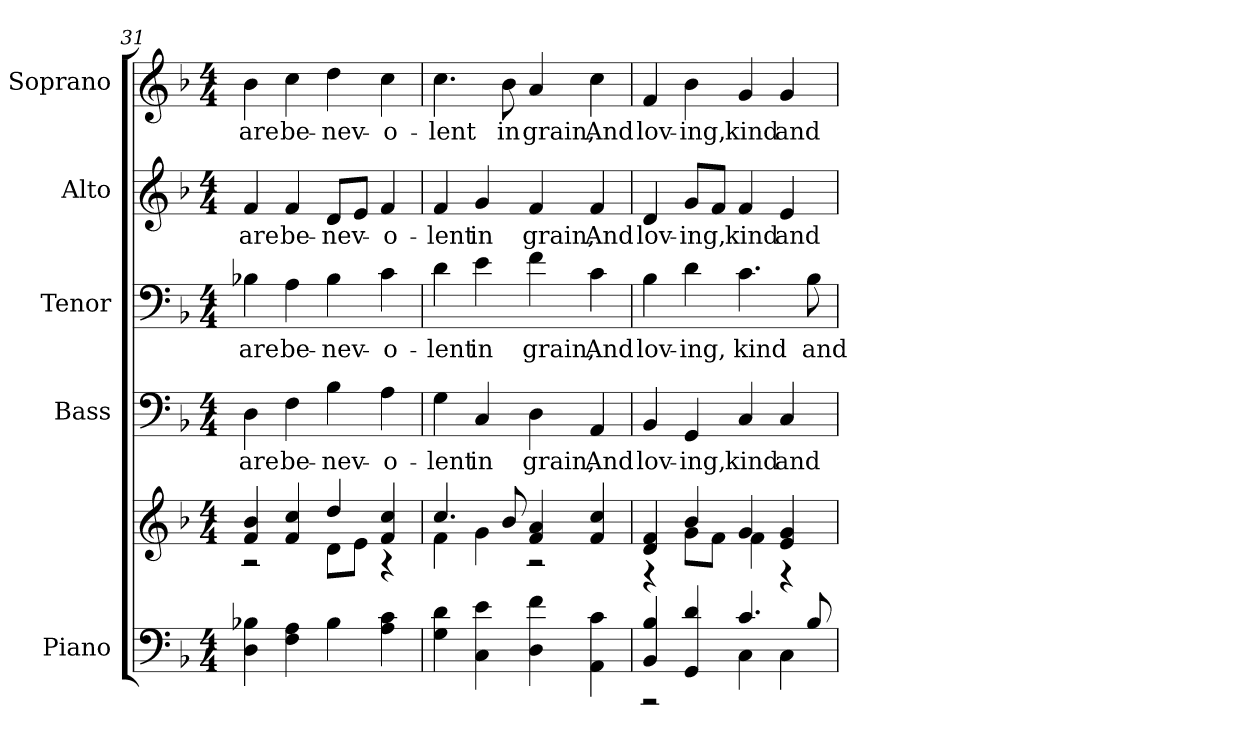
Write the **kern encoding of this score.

**kern	**kern	**kern	**text	**kern	**text	**kern	**text	**kern	**text
*part5	*part5	*part4	*part4	*part3	*part3	*part2	*part2	*part1	*part1
*staff6	*staff5	*staff4	*staff4	*staff3	*staff3	*staff2	*staff2	*staff1	*staff1
*I"Piano	*	*I"Bass	*	*I"Tenor	*	*I"Alto	*	*I"Soprano	*
*I'Pno.	*	*I'B.	*	*I'T.	*	*I'A.	*	*I'S.	*
!!LO:PB:g=z
*clefF4	*clefG2	*clefF4	*	*clefF4	*	*clefG2	*	*clefG2	*
*k[b-]	*k[b-]	*k[b-]	*	*k[b-]	*	*k[b-]	*	*k[b-]	*
*F:	*F:	*F:	*	*F:	*	*F:	*	*F:	*
*M4/4	*M4/4	*M4/4	*	*M4/4	*	*M4/4	*	*M4/4	*
=31	=31	=31	=31	=31	=31	=31	=31	=31	=31
*	*^	*	*	*	*	*	*	*	*
!	!	!	!	!LO:LY:b:color=#000000	!	!	!	!	!	!
!	!	!	!	!	!	!LO:LY:b:color=#000000	!	!	!	!
!	!	!	!	!	!	!	!	!LO:LY:b:color=#000000	!	!
!	!	!	!	!	!	!	!	!	!	!LO:LY:b:color=#000000
4Di\ 4B-Xi	4fi/ 4b-i	2r	4Di\	are	4B-Xi\	are	4fi/	are	4b-i\	are
!	!	!	!	!LO:LY:b:color=#000000	!	!	!	!	!	!
!	!	!	!	!	!	!LO:LY:b:color=#000000	!	!	!	!
!	!	!	!	!	!	!	!	!LO:LY:b:color=#000000	!	!
!	!	!	!	!	!	!	!	!	!	!LO:LY:b:color=#000000
4Fi\ 4Ai	4fi/ 4cci	.	4Fi\	be-	4Ai\	be-	4fi/	be-	4cci\	be-
!	!	!	!	!LO:LY:b:color=#000000	!	!	!	!	!	!
!	!	!	!	!	!	!LO:LY:b:color=#000000	!	!	!	!
!	!	!	!	!	!	!	!	!LO:LY:b:color=#000000	!	!
!	!	!	!	!	!	!	!	!	!	!LO:LY:b:color=#000000
4B-i\	4ddi/	8di\L	4B-i\	-nev-	4B-i\	-nev-	8di/L	-nev-	4ddi\	-nev-
.	.	8ei\J	.	.	.	.	8ei/J	.	.	.
!	!	!	!	!LO:LY:b:color=#000000	!	!	!	!	!	!
!	!	!	!	!	!	!LO:LY:b:color=#000000	!	!	!	!
!	!	!	!	!	!	!	!	!LO:LY:b:color=#000000	!	!
!	!	!	!	!	!	!	!	!	!	!LO:LY:b:color=#000000
4Ai\ 4ci	4fi/ 4cci	4r	4Ai\	-o-	4ci\	-o-	4fi/	-o-	4cci\	-o-
=32	=32	=32	=32	=32	=32	=32	=32	=32	=32	=32
!	!	!	!	!LO:LY:b:color=#000000	!	!	!	!	!	!
!	!	!	!	!	!	!LO:LY:b:color=#000000	!	!	!	!
!	!	!	!	!	!	!	!	!LO:LY:b:color=#000000	!	!
!	!	!	!	!	!	!	!	!	!	!LO:LY:b:color=#000000
4Gi\ 4di	4.cci/	4fi\	4Gi\	-lent	4di\	-lent	4fi/	-lent	4.cci\	-lent
!	!	!	!	!LO:LY:b:color=#000000	!	!	!	!	!	!
!	!	!	!	!	!	!LO:LY:b:color=#000000	!	!	!	!
!	!	!	!	!	!	!	!	!LO:LY:b:color=#000000	!	!
4Ci\ 4ei	.	4gi\	4Ci/	in	4ei\	in	4gi/	in	.	.
!	!	!	!	!	!	!	!	!	!	!LO:LY:b:color=#000000
.	8b-i/	.	.	.	.	.	.	.	8b-i\	in
!	!	!	!	!LO:LY:b:color=#000000	!	!	!	!	!	!
!	!	!	!	!	!	!LO:LY:b:color=#000000	!	!	!	!
!	!	!	!	!	!	!	!	!LO:LY:b:color=#000000	!	!
!	!	!	!	!	!	!	!	!	!	!LO:LY:b:color=#000000
4Di\ 4fi	4fi/ 4ai	2r	4Di\	grain,	4fi\	grain,	4fi/	grain,	4ai/	grain,
!	!	!	!	!LO:LY:b:color=#000000	!	!	!	!	!	!
!	!	!	!	!	!	!LO:LY:b:color=#000000	!	!	!	!
!	!	!	!	!	!	!	!	!LO:LY:b:color=#000000	!	!
!	!	!	!	!	!	!	!	!	!	!LO:LY:b:color=#000000
4AAi\ 4ci	4fi/ 4cci	.	4AAi/	And	4ci\	And	4fi/	And	4cci\	And
!!LO:LB:g=z
=33	=33	=33	=33	=33	=33	=33	=33	=33	=33	=33
*^	*	*	*	*	*	*	*	*	*	*
!	!	!	!	!	!LO:LY:b:color=#000000	!	!	!	!	!	!
!	!	!	!	!	!	!	!LO:LY:b:color=#000000	!	!	!	!
!	!	!	!	!	!	!	!	!	!LO:LY:b:color=#000000	!	!
!	!	!	!	!	!	!	!	!	!	!	!LO:LY:b:color=#000000
4BB-i/ 4B-i	2r	4di/ 4fi	4r	4BB-i/	lov-	4B-i\	lov-	4di/	lov-	4fi/	lov-
!	!	!	!	!	!LO:LY:b:color=#000000	!	!	!	!	!	!
!	!	!	!	!	!	!	!LO:LY:b:color=#000000	!	!	!	!
!	!	!	!	!	!	!	!	!	!LO:LY:b:color=#000000	!	!
!	!	!	!	!	!	!	!	!	!	!	!LO:LY:b:color=#000000
4GGi/ 4di	.	4b-i/	8gi\L	4GGi/	-ing,	4di\	-ing,	8gi/L	-ing,	4b-i\	-ing,
.	.	.	8fi\J	.	.	.	.	8fi/J	.	.	.
!	!	!	!	!	!LO:LY:b:color=#000000	!	!	!	!	!	!
!	!	!	!	!	!	!	!LO:LY:b:color=#000000	!	!	!	!
!	!	!	!	!	!	!	!	!	!LO:LY:b:color=#000000	!	!
!	!	!	!	!	!	!	!	!	!	!	!LO:LY:b:color=#000000
4.ci/	4Ci\	4gi/	4fi\	4Ci/	kind	4.ci\	kind	4fi/	kind	4gi/	kind
!	!	!	!	!	!LO:LY:b:color=#000000	!	!	!	!	!	!
!	!	!	!	!	!	!	!	!	!LO:LY:b:color=#000000	!	!
!	!	!	!	!	!	!	!	!	!	!	!LO:LY:b:color=#000000
.	4Ci\	4ei/ 4gi	4r	4Ci/	and	.	.	4ei/	and	4gi/	and
!	!	!	!	!	!	!	!LO:LY:b:color=#000000	!	!	!	!
8B-i/	.	.	.	.	.	8B-i\	and	.	.	.	.
*v	*v	*	*	*	*	*	*	*	*	*	*
*	*v	*v	*	*	*	*	*	*	*	*
=	=	=	=	=	=	=	=	=	=
*-	*-	*-	*-	*-	*-	*-	*-	*-	*-
